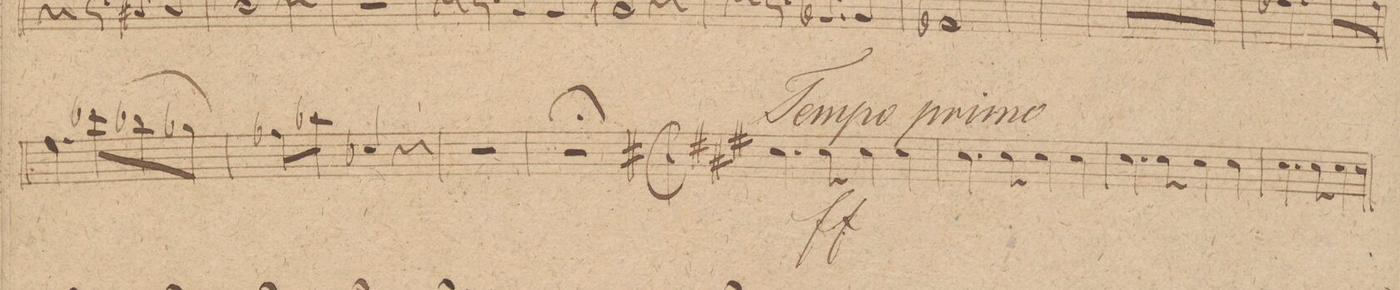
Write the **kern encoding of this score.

**kern	**dynam
*I"Fagotto. 1mo	*
*clefF4	*
*k[]	*
*met(c|)	*
*M3/4	*
4.G\	.
(8e-X\L	.
8d-X\	.
8B-X\J)	.
=102	=102
8A-X\L	.
8c-X\J	.
4E-X/	.
4r	.
=103	=103
2.r	.
=104	=104
2.r;	.
=105||	=105||
*k[f#c#g#]	*
*M2/2	*
*met(c|)	*
*mmet(c|)	*
4.E\	.
8E\	ff
4E\	.
4E\	.
=106	=106
4.E\	.
8E\	.
4E\	.
4E\	.
=107	=107
4.E\	.
8E\	.
4E\	.
4E\	.
=108	=108
4.E\	.
8E\	.
4E\	.
4E\	.
=109	=109
*-	*-
